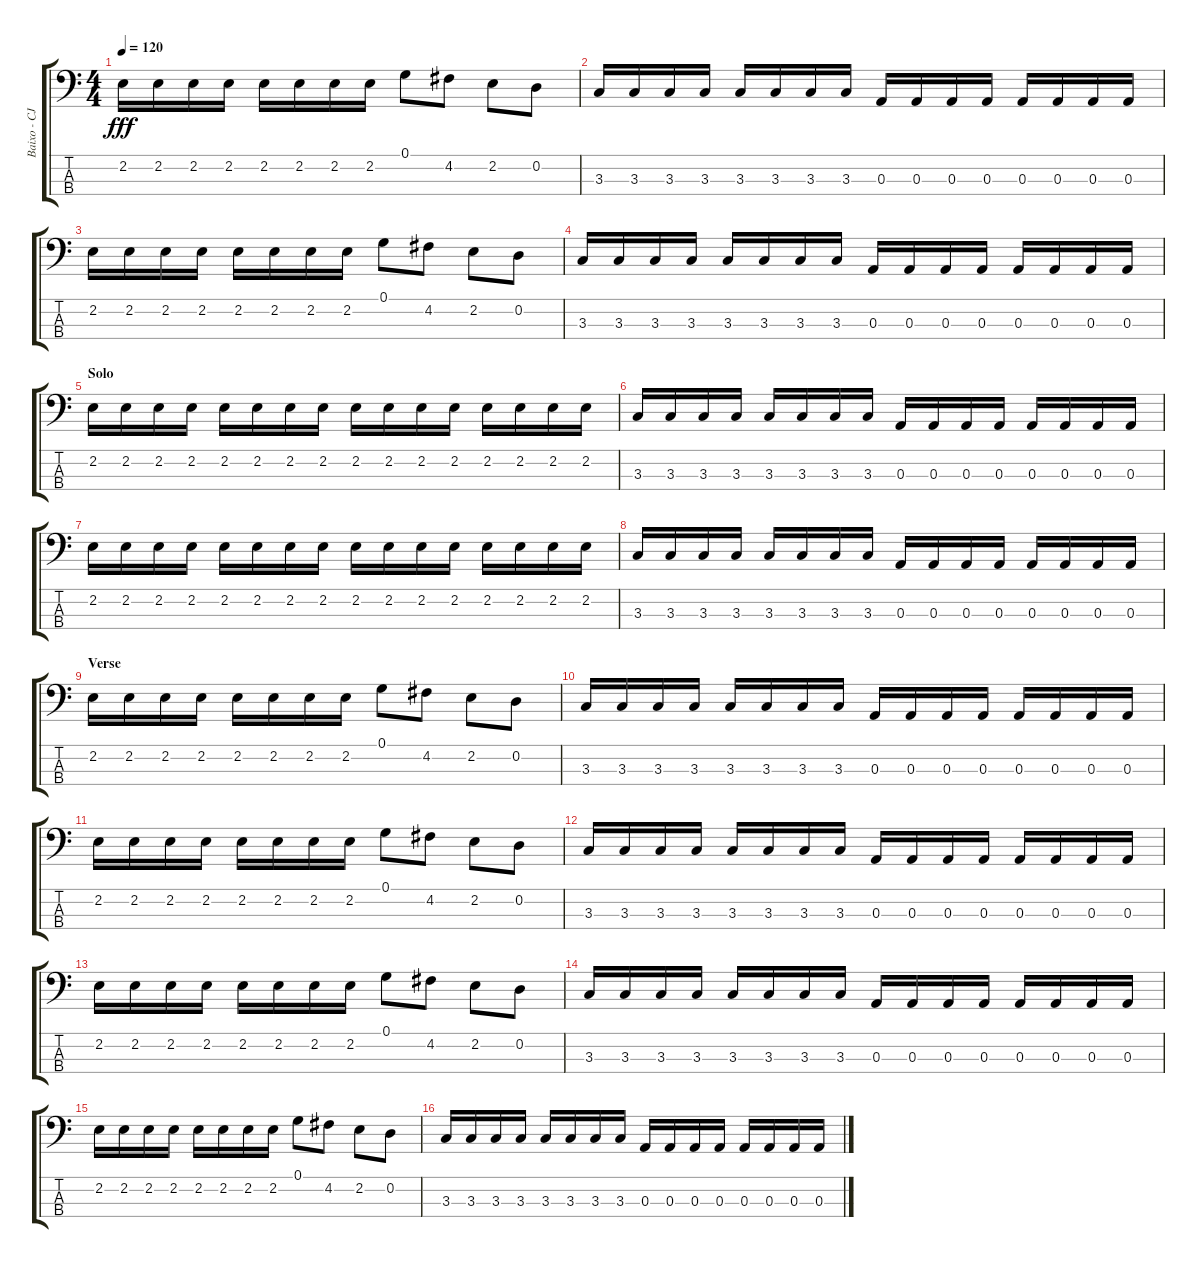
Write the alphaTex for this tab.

\track ("Baixo - CJ" "Baixo - CJ") {instrument electricbassfinger}
\staff {score tabs}
\tuning (G2 D2 A1 E1) {hide}
\ts (4 4)
\tempo 120
\clef f4
\ks c
2.2.16{dy fff} 2.2.16 2.2.16 2.2.16 2.2.16 2.2.16 2.2.16 2.2.16 0.1.8 4.2.8 2.2.8 0.2.8 |
3.3.16 3.3.16 3.3.16 3.3.16 3.3.16 3.3.16 3.3.16 3.3.16 0.3.16 0.3.16 0.3.16 0.3.16 0.3.16 0.3.16 0.3.16 0.3.16 |
2.2.16 2.2.16 2.2.16 2.2.16 2.2.16 2.2.16 2.2.16 2.2.16 0.1.8 4.2.8 2.2.8 0.2.8 |
3.3.16 3.3.16 3.3.16 3.3.16 3.3.16 3.3.16 3.3.16 3.3.16 0.3.16 0.3.16 0.3.16 0.3.16 0.3.16 0.3.16 0.3.16 0.3.16 |
\section ("" "Solo")
2.2.16 2.2.16 2.2.16 2.2.16 2.2.16 2.2.16 2.2.16 2.2.16 2.2.16 2.2.16 2.2.16 2.2.16 2.2.16 2.2.16 2.2.16 2.2.16 |
3.3.16 3.3.16 3.3.16 3.3.16 3.3.16 3.3.16 3.3.16 3.3.16 0.3.16 0.3.16 0.3.16 0.3.16 0.3.16 0.3.16 0.3.16 0.3.16 |
2.2.16 2.2.16 2.2.16 2.2.16 2.2.16 2.2.16 2.2.16 2.2.16 2.2.16 2.2.16 2.2.16 2.2.16 2.2.16 2.2.16 2.2.16 2.2.16 |
3.3.16 3.3.16 3.3.16 3.3.16 3.3.16 3.3.16 3.3.16 3.3.16 0.3.16 0.3.16 0.3.16 0.3.16 0.3.16 0.3.16 0.3.16 0.3.16 |
\section ("" "Verse")
2.2.16 2.2.16 2.2.16 2.2.16 2.2.16 2.2.16 2.2.16 2.2.16 0.1.8 4.2.8 2.2.8 0.2.8 |
3.3.16 3.3.16 3.3.16 3.3.16 3.3.16 3.3.16 3.3.16 3.3.16 0.3.16 0.3.16 0.3.16 0.3.16 0.3.16 0.3.16 0.3.16 0.3.16 |
2.2.16 2.2.16 2.2.16 2.2.16 2.2.16 2.2.16 2.2.16 2.2.16 0.1.8 4.2.8 2.2.8 0.2.8 |
3.3.16 3.3.16 3.3.16 3.3.16 3.3.16 3.3.16 3.3.16 3.3.16 0.3.16 0.3.16 0.3.16 0.3.16 0.3.16 0.3.16 0.3.16 0.3.16 |
2.2.16 2.2.16 2.2.16 2.2.16 2.2.16 2.2.16 2.2.16 2.2.16 0.1.8 4.2.8 2.2.8 0.2.8 |
3.3.16 3.3.16 3.3.16 3.3.16 3.3.16 3.3.16 3.3.16 3.3.16 0.3.16 0.3.16 0.3.16 0.3.16 0.3.16 0.3.16 0.3.16 0.3.16 |
2.2.16 2.2.16 2.2.16 2.2.16 2.2.16 2.2.16 2.2.16 2.2.16 0.1.8 4.2.8 2.2.8 0.2.8 |
3.3.16 3.3.16 3.3.16 3.3.16 3.3.16 3.3.16 3.3.16 3.3.16 0.3.16 0.3.16 0.3.16 0.3.16 0.3.16 0.3.16 0.3.16 0.3.16
